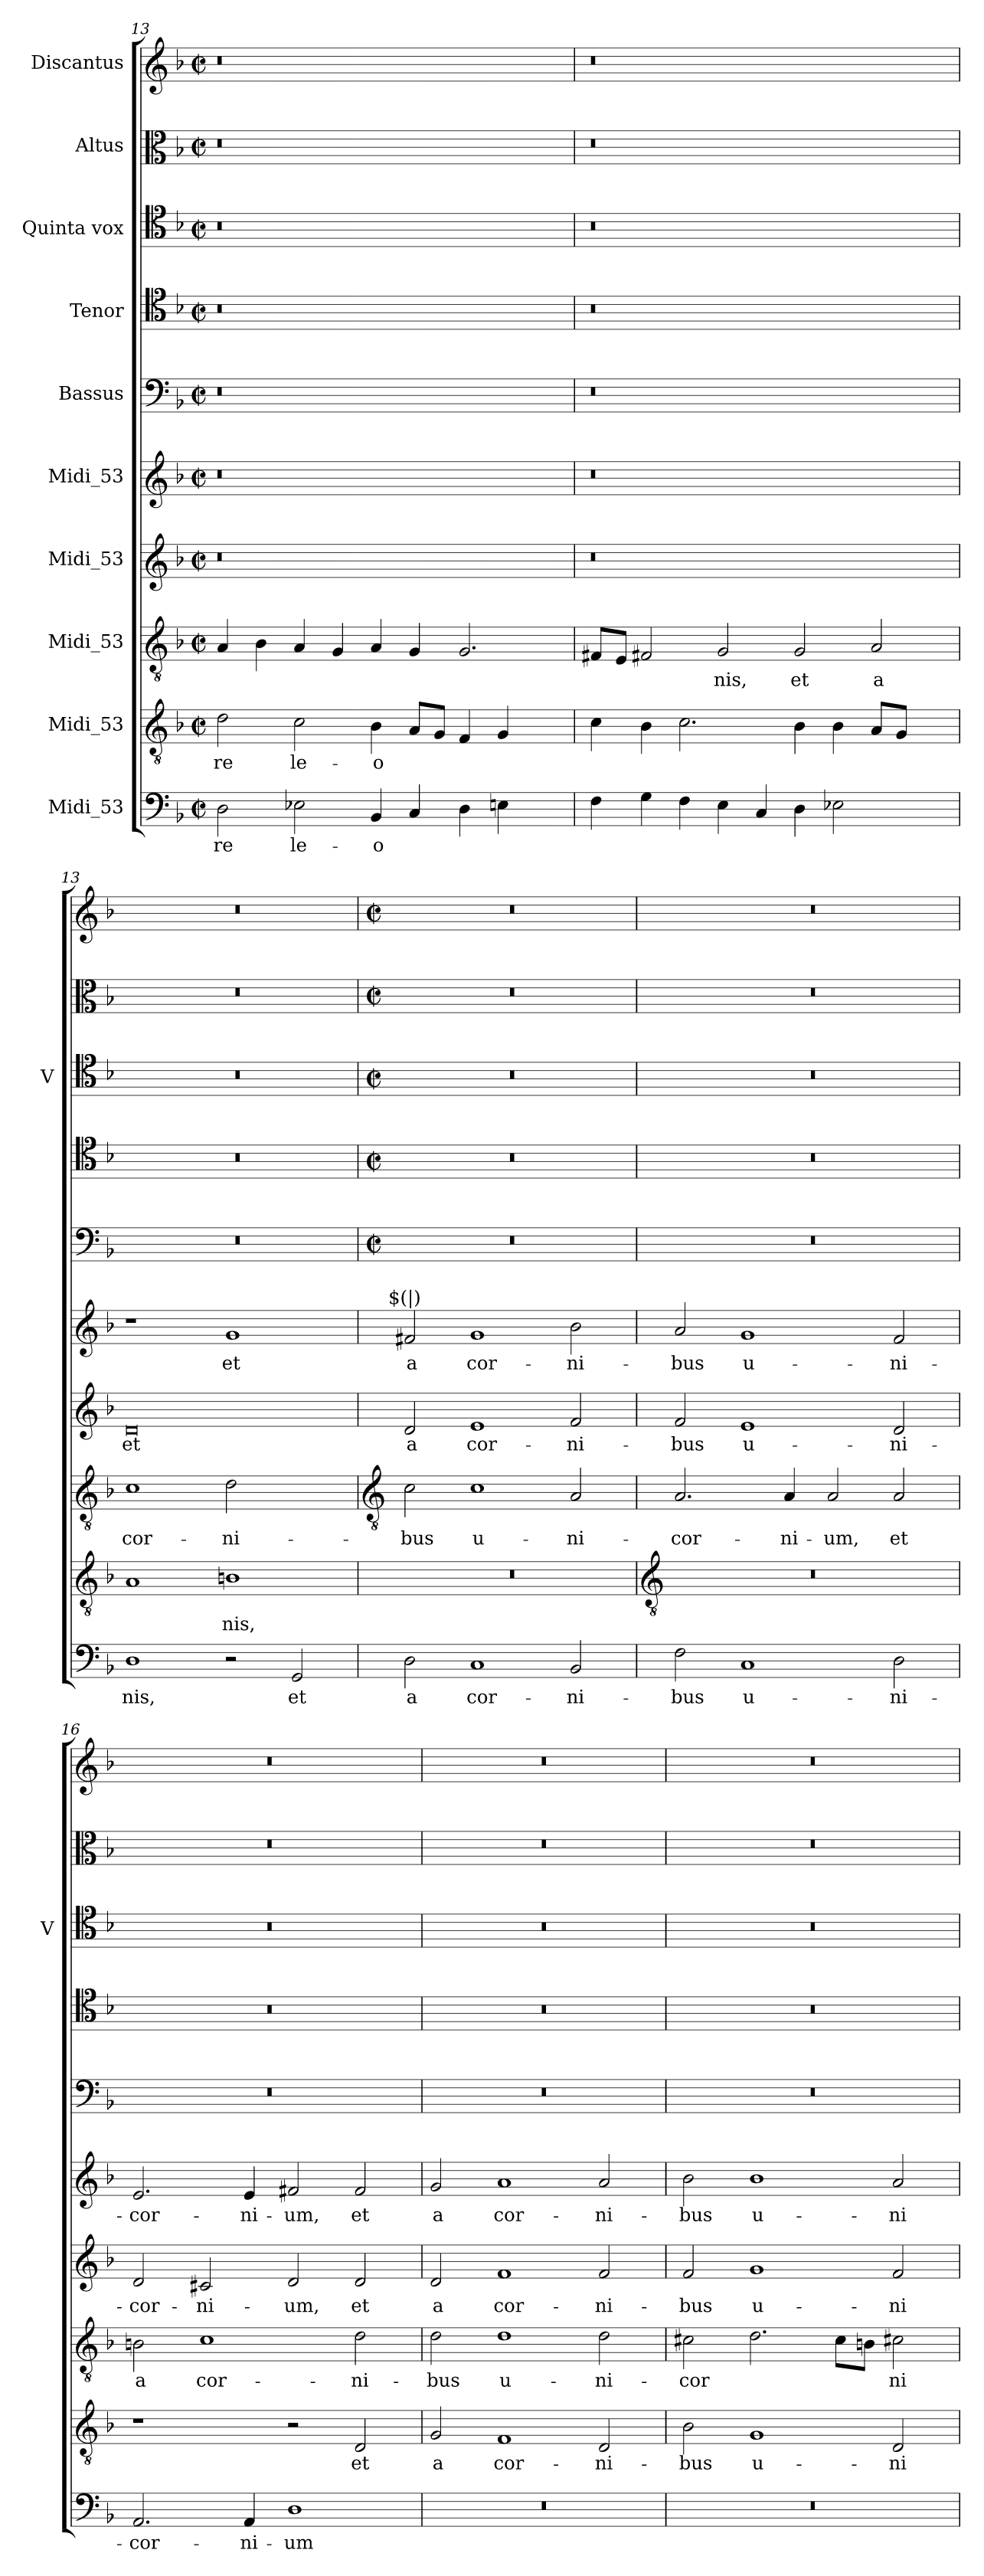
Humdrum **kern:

**kern	**text	**kern	**text	**kern	**text	**kern	**text	**kern	**text	**kern	**kern	**kern	**kern	**kern
*part10	*part10	*part9	*part9	*part8	*part8	*part7	*part7	*part6	*part6	*part5	*part4	*part3	*part2	*part1
*staff10	*staff10	*staff9	*staff9	*staff8	*staff8	*staff7	*staff7	*staff6	*staff6	*staff5	*staff4	*staff3	*staff2	*staff1
*I"Midi_53	*	*I"Midi_53	*	*I"Midi_53	*	*I"Midi_53	*	*I"Midi_53	*	*I"Bassus	*I"Tenor	*I"Quinta vox	*I"Altus	*I"Discantus
*	*	*	*	*	*	*	*	*	*	*	*	*I'V	*	*
!!LO:LB:g=z
*clefF4	*	*clefGv2	*	*clefGv2	*	*clefG2	*	*clefG2	*	*clefF4	*clefC4	*clefC4	*clefC3	*clefG2
*k[b-]	*	*k[b-]	*	*k[b-]	*	*k[b-]	*	*k[b-]	*	*k[b-]	*k[b-]	*k[b-]	*k[b-]	*k[b-]
*F:	*	*F:	*	*F:	*	*F:	*	*F:	*	*F:	*F:	*F:	*F:	*F:
*M4/2	*	*M4/2	*	*M4/2	*	*M4/2	*	*M4/2	*	*M4/2	*M4/2	*M4/2	*M4/2	*M4/2
*met(c|)	*	*met(c|)	*	*met(c|)	*	*met(c|)	*	*met(c|)	*	*met(c|)	*met(c|)	*met(c|)	*met(c|)	*met(c|)
=13	=13	=13	=13	=13	=13	=13	=13	=13	=13	=13	=13	=13	=13	=13
!	!LO:LY:b	!	!LO:LY:b	!	!	!	!	!	!	!	!	!	!	!
2D	-re	2d	-re	4A	.	0r	.	0r	.	0r	0r	0r	0r	0r
.	.	.	.	4B-	.	.	.	.	.	.	.	.	.	.
!	!LO:LY:b	!	!LO:LY:b	!	!	!	!	!	!	!	!	!	!	!
2E-X	le-	2c	le-	4A	.	.	.	.	.	.	.	.	.	.
.	.	.	.	4G	.	.	.	.	.	.	.	.	.	.
!	!LO:LY:b	!	!LO:LY:b	!	!	!	!	!	!	!	!	!	!	!
4BB-	-o	4B-	-o	4A	.	.	.	.	.	.	.	.	.	.
4C	.	8AL	.	4G	.	.	.	.	.	.	.	.	.	.
.	.	8GJ	.	.	.	.	.	.	.	.	.	.	.	.
4D	.	4F	.	2.G	.	.	.	.	.	.	.	.	.	.
4En	.	4G	.	.	.	.	.	.	.	.	.	.	.	.
4ryy	.	4ryy	.	.	.	4ryy	.	4ryy	.	4ryy	4ryy	4ryy	4ryy	4ryy
=13	=13	=13	=13	=13	=13	=13	=13	=13	=13	=13	=13	=13	=13	=13
4F	.	4c	.	8F#L	.	0r	.	0r	.	0r	0r	0r	0r	0r
.	.	.	.	8EJ	.	.	.	.	.	.	.	.	.	.
4G	.	4B-	.	2F#X	.	.	.	.	.	.	.	.	.	.
4F	.	2.c	.	.	.	.	.	.	.	.	.	.	.	.
!	!	!	!	!	!LO:LY:b	!	!	!	!	!	!	!	!	!
4E	.	.	.	2G	nis,	.	.	.	.	.	.	.	.	.
4C	.	.	.	.	.	.	.	.	.	.	.	.	.	.
!	!	!	!	!	!LO:LY:b	!	!	!	!	!	!	!	!	!
4D	.	4B-	.	2G	et	.	.	.	.	.	.	.	.	.
2E-X	.	4B-	.	.	.	.	.	.	.	.	.	.	.	.
!	!	!	!	!	!LO:LY:b	!	!	!	!	!	!	!	!	!
.	.	8AL	.	2A	a	.	.	.	.	.	.	.	.	.
.	.	8GJ	.	.	.	.	.	.	.	.	.	.	.	.
4ryy	.	4ryy	.	.	.	4ryy	.	4ryy	.	4ryy	4ryy	4ryy	4ryy	4ryy
=13	=13	=13	=13	=13	=13	=13	=13	=13	=13	=13	=13	=13	=13	=13
!	!LO:LY:b	!	!	!	!LO:LY:b	!	!LO:LY:b	!	!	!	!	!	!	!
1D	nis,	1A	.	1c	cor-	0d	et	1r	.	0r	0r	0r	0r	0r
!	!	!	!LO:LY:b	!	!LO:LY:b	!	!	!	!LO:LY:b	!	!	!	!	!
2r	.	1Bn	nis,	2d	-ni-	.	.	1g	et	.	.	.	.	.
!	!LO:LY:b	!	!	!	!	!	!	!	!	!	!	!	!	!
2GG	et	.	.	2ryy	.	.	.	.	.	.	.	.	.	.
!!LO:LB:g=z
=14	=14	=14	=14	=14	=14	=14	=14	=14	=14	=14	=14	=14	=14	=14
*	*	*	*	*clefGv2	*	*	*	*	*	*	*	*	*	*
*	*	*	*	*	*	*	*	*	*	*M4/2	*M4/2	*M4/2	*M4/2	*M4/2
*	*	*	*	*	*	*	*	*	*	*met(c|)	*met(c|)	*met(c|)	*met(c|)	*met(c|)
!	!	!	!	!	!	!	!	!LO:TX:a:cj:t=$(|)	!	!	!	!	!	!
!	!LO:LY:b	!	!	!	!LO:LY:b	!	!LO:LY:b	!	!LO:LY:b	!	!	!	!	!
2D	a	0r	.	2c	-bus	2d	a	2f#X	a	0r	0r	0r	0r	0r
!	!LO:LY:b	!	!	!	!LO:LY:b	!	!LO:LY:b	!	!LO:LY:b	!	!	!	!	!
1C	cor-	.	.	1c	u-	1e	cor-	1g	cor-	.	.	.	.	.
!	!LO:LY:b	!	!	!	!LO:LY:b	!	!LO:LY:b	!	!LO:LY:b	!	!	!	!	!
2BB-	-ni-	.	.	2A	-ni-	2f	-ni-	2b-	-ni-	.	.	.	.	.
!!LO:LB:g=z
=15	=15	=15	=15	=15	=15	=15	=15	=15	=15	=15	=15	=15	=15	=15
*	*	*clefGv2	*	*	*	*	*	*	*	*	*	*	*	*
!	!LO:LY:b	!	!	!	!LO:LY:b	!	!LO:LY:b	!	!LO:LY:b	!	!	!	!	!
2F	-bus	0r	.	2.A	-cor-	2f	-bus	2a	-bus	0r	0r	0r	0r	0r
!	!LO:LY:b	!	!	!	!	!	!LO:LY:b	!	!LO:LY:b	!	!	!	!	!
1C	u-	.	.	.	.	1e	u-	1g	u-	.	.	.	.	.
!	!	!	!	!	!LO:LY:b	!	!	!	!	!	!	!	!	!
.	.	.	.	4A	-ni-	.	.	.	.	.	.	.	.	.
!	!	!	!	!	!LO:LY:b	!	!	!	!	!	!	!	!	!
.	.	.	.	2A	-um,	.	.	.	.	.	.	.	.	.
!	!LO:LY:b	!	!	!	!LO:LY:b	!	!LO:LY:b	!	!LO:LY:b	!	!	!	!	!
2D	-ni-	.	.	2A	et	2d	-ni-	2f	-ni-	.	.	.	.	.
=16	=16	=16	=16	=16	=16	=16	=16	=16	=16	=16	=16	=16	=16	=16
!	!LO:LY:b	!	!	!	!LO:LY:b	!	!LO:LY:b	!	!LO:LY:b	!	!	!	!	!
2.AA	-cor-	1r	.	2Bn	a	2d	-cor-	2.e	-cor-	0r	0r	0r	0r	0r
!	!	!	!	!	!LO:LY:b	!	!LO:LY:b	!	!	!	!	!	!	!
.	.	.	.	1c	cor-	2c#X	-ni-	.	.	.	.	.	.	.
!	!LO:LY:b	!	!	!	!	!	!	!	!LO:LY:b	!	!	!	!	!
4AA	-ni-	.	.	.	.	.	.	4e	-ni-	.	.	.	.	.
!	!LO:LY:b	!	!	!	!	!	!LO:LY:b	!	!LO:LY:b	!	!	!	!	!
1D	-um	2r	.	.	.	2d	-um,	2f#X	-um,	.	.	.	.	.
!	!	!	!LO:LY:b	!	!LO:LY:b	!	!LO:LY:b	!	!LO:LY:b	!	!	!	!	!
.	.	2D	et	2d	-ni-	2d	et	2f#	et	.	.	.	.	.
=17	=17	=17	=17	=17	=17	=17	=17	=17	=17	=17	=17	=17	=17	=17
!	!	!	!LO:LY:b	!	!LO:LY:b	!	!LO:LY:b	!	!LO:LY:b	!	!	!	!	!
0r	.	2G	a	2d	-bus	2d	a	2g	a	0r	0r	0r	0r	0r
!	!	!	!LO:LY:b	!	!LO:LY:b	!	!LO:LY:b	!	!LO:LY:b	!	!	!	!	!
.	.	1F	cor-	1d	u-	1f	cor-	1a	cor-	.	.	.	.	.
!	!	!	!LO:LY:b	!	!LO:LY:b	!	!LO:LY:b	!	!LO:LY:b	!	!	!	!	!
.	.	2D	-ni-	2d	-ni-	2f	-ni-	2a	-ni-	.	.	.	.	.
=18	=18	=18	=18	=18	=18	=18	=18	=18	=18	=18	=18	=18	=18	=18
!	!	!	!LO:LY:b	!	!LO:LY:b	!	!LO:LY:b	!	!LO:LY:b	!	!	!	!	!
0r	.	2B-	-bus	2c#X	-cor	2f	-bus	2b-	-bus	0r	0r	0r	0r	0r
!	!	!	!LO:LY:b	!	!LO:LY:b	!	!LO:LY:b	!	!LO:LY:b	!	!	!	!	!
.	.	1G	u-	2.d	-	1g	u-	1b-	u-	.	.	.	.	.
!	!	!	!	!	!LO:LY:b	!	!	!	!	!	!	!	!	!
.	.	.	.	8c#L	-	.	.	.	.	.	.	.	.	.
.	.	.	.	8BJ	.	.	.	.	.	.	.	.	.	.
!	!	!	!LO:LY:b	!	!LO:LY:b	!	!LO:LY:b	!	!LO:LY:b	!	!	!	!	!
.	.	2D	-ni-	2c#X	ni-	2f	-ni-	2a	-ni-	.	.	.	.	.
=	=	=	=	=	=	=	=	=	=	=	=	=	=	=
*-	*-	*-	*-	*-	*-	*-	*-	*-	*-	*-	*-	*-	*-	*-
